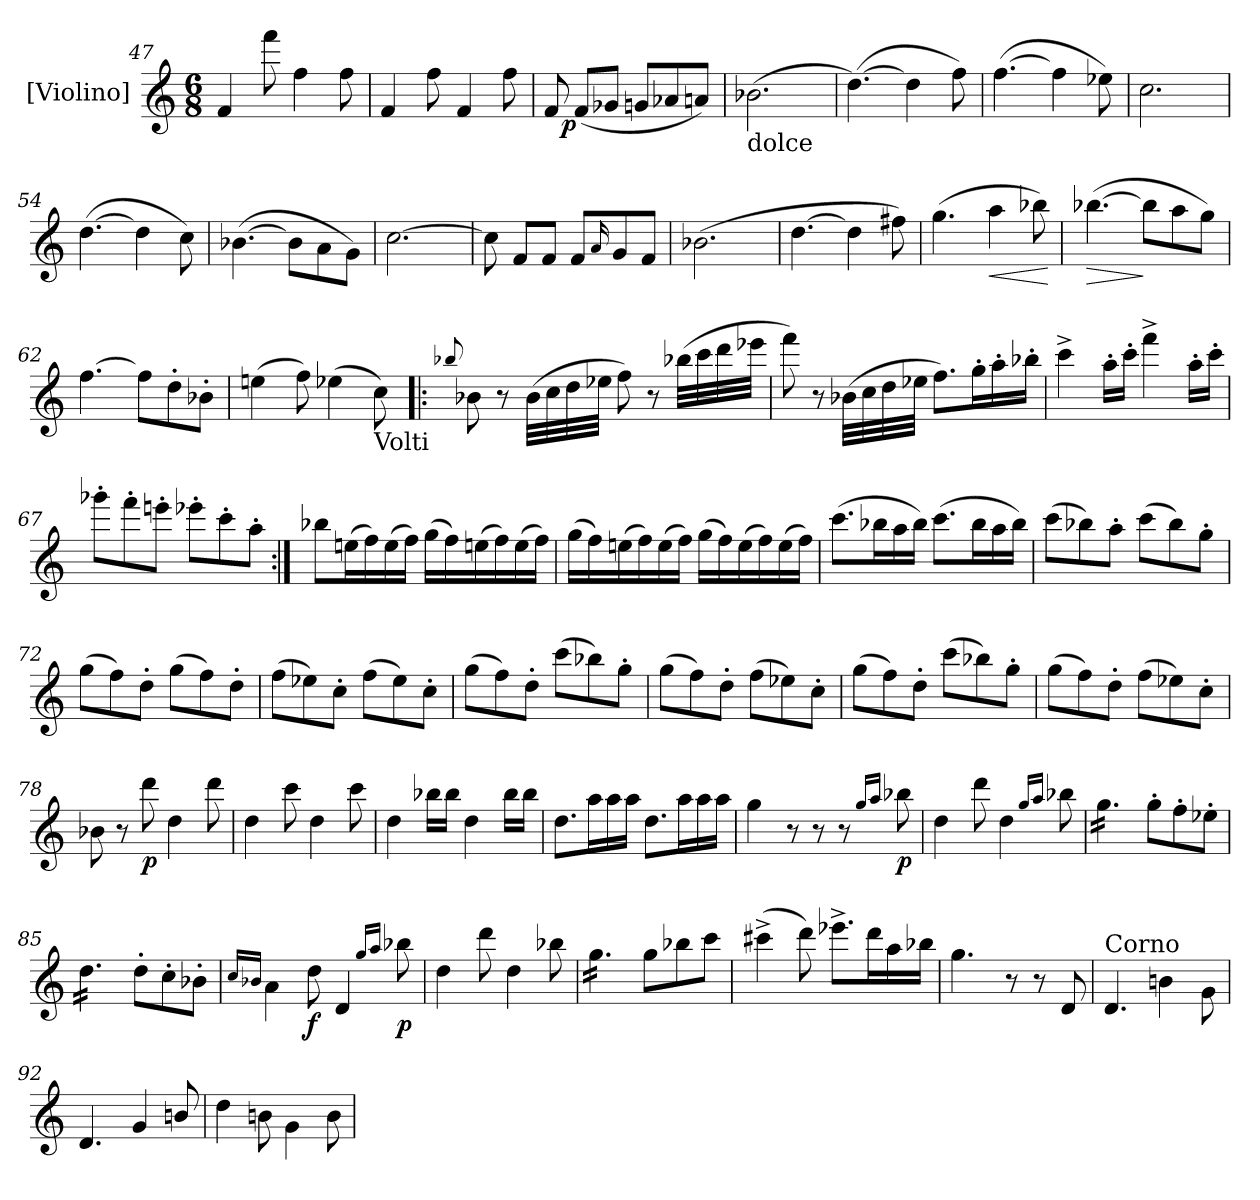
**kern	**dynam
*part1	*part1
*staff1	*staff1
*I"[Violino]	*
*I'Vln	*
*clefG2	*
*M6/8	*
=47	=47
4f/	.
8fff\	.
4ff\	.
8ff\	.
=48	=48
4f/	.
8ff\	.
4f/	.
8ff\	.
=49	=49
8f/	.
!	!LO:DY:rj
(8f/L	p
8g-X/J	.
8gn/L	.
8a-X/	.
8an/J)	.
=50	=50
!LO:TX:b:t=dolce	!
(2.b-\	.
=51	=51
([4.dd\)	.
4dd\]	.
8ff\)	.
=52	=52
([4.ff\	.
4ff\]	.
8ee-\)	.
=53	=53
2.cc\	.
=54	=54
([4.dd\	.
4dd\]	.
8cc\)	.
=55	=55
([4.b-\	.
8b-\L]	.
8a\	.
8g\J)	.
=56	=56
[2.cc\	.
=57	=57
8cc\]	.
8f/L	.
8f/J	.
8f/L	.
16qqa/	.
8g/	.
8f/J	.
=58	=58
(2.b-\	.
=59	=59
[4.dd\	.
4dd\]	.
8ff#X\)	.
=60	=60
(4.gg\	.
!	!LO:HP:b
4aa\	<
8bb-\)	.
.	[
=61	=61
!	!LO:HP:b
([4.bb-\	>
8bb-\L]	]
8aa\	.
8gg\J)	.
=62	=62
[4.ff\	.
8ff\L]	.
8dd'\	.
8b-'\J	.
=63	=63
(4een\	.
8ff\)	.
(4ee-X\	.
!LO:TX:b:t=Volti	!
8cc\)	.
=64!|:	=64!|:
8qqbb-/	.
8b-\	.
8r	.
(32b-\LLL	.
32cc\	.
32dd\	.
32ee-\JJJ	.
8ff\)	.
8r	.
(32bb-\LLL	.
32ccc\	.
32ddd\	.
32eee-\JJJ	.
=65	=65
8fff\)	.
8r	.
(32b-\LLL	.
32cc\	.
32dd\	.
32ee-\JJJ	.
8.ff\L)	.
16gg'\L	.
16aa'\	.
16bb-'\JJ	.
=66	=66
4ccc^<\	.
16aa'\LL	.
16ccc'\JJ	.
4fff^<\	.
16aa'\LL	.
16ccc'\JJ	.
=67	=67
8ggg-X'\L	.
8fff'\	.
8eeen'\J	.
8eee-X'\L	.
8ccc'\	.
8aa'\J	.
=68:|!	=68:|!
8bb-\L	.
(16een\L	.
16ff\)	.
(16ee\	.
16ff\JJ)	.
(16gg\LL	.
16ff\)	.
(16een\	.
16ff\)	.
(16ee\	.
16ff\JJ)	.
=69	=69
(16gg\LL	.
16ff\)	.
(16een\	.
16ff\)	.
(16ee\	.
16ff\JJ)	.
(16gg\LL	.
16ff\)	.
(16ee\	.
16ff\)	.
(16ee\	.
16ff\JJ)	.
=70	=70
(8.ccc\L	.
16bb-\L	.
16aa\	.
16bb-\JJ)	.
(8.ccc\L	.
16bb-\L	.
16aa\	.
16bb-\JJ)	.
=71	=71
(8ccc\L	.
8bb-\)	.
8aa'\J	.
(8ccc\L	.
8bb-\)	.
8gg'\J	.
=72	=72
(8gg\L	.
8ff\)	.
8dd'\J	.
(8gg\L	.
8ff\)	.
8dd'\J	.
=73	=73
(8ff\L	.
8ee-\)	.
8cc'\J	.
(8ff\L	.
8ee-\)	.
8cc'\J	.
=74	=74
(8gg\L	.
8ff\)	.
8dd'\J	.
(8ccc\L	.
8bb-\)	.
8gg'\J	.
=75	=75
(8gg\L	.
8ff\)	.
8dd'\J	.
(8ff\L	.
8ee-\)	.
8cc'\J	.
=76	=76
(8gg\L	.
8ff\)	.
8dd'\J	.
(8ccc\L	.
8bb-\)	.
8gg'\J	.
=77	=77
(8gg\L	.
8ff\)	.
8dd'\J	.
(8ff\L	.
8ee-\)	.
8cc'\J	.
=78	=78
8b-\	.
8r	.
8ddd\	p
4dd\	.
8ddd\	.
=79	=79
4dd\	.
8ccc\	.
4dd\	.
8ccc\	.
=80	=80
4dd\	.
16bb-\LL	.
16bb-\JJ	.
4dd\	.
16bb-\LL	.
16bb-\JJ	.
=81	=81
8.dd\L	.
16aa\L	.
16aa\	.
16aa\JJ	.
8.dd\L	.
16aa\L	.
16aa\	.
16aa\JJ	.
=82	=82
4gg\	.
8r	.
8r	.
8r	.
16qqgg/LL	.
16qqaa/JJ	.
8bb-\	p
=83	=83
4dd\	.
8ddd\	.
4dd\	.
16qqgg/LL	.
16qqaa/JJ	.
8bb-\	.
=84	=84
*tremolo	*
16gg\LL	.
16gg\	.
16gg\	.
16gg\	.
16gg\	.
16gg\JJ	.
*Xtremolo	*
8gg'\L	.
8ff'\	.
8ee-'\J	.
=85	=85
*tremolo	*
16dd\LL	.
16dd\	.
16dd\	.
16dd\	.
16dd\	.
16dd\JJ	.
*Xtremolo	*
8dd'\L	.
8cc'\	.
8b-'\J	.
=86	=86
16qqcc/LL	.
16qqb-/JJ	.
4a\	.
8dd\	f
4d/	.
16qqgg/LL	.
16qqaa/JJ	.
8bb-X\	p
=87	=87
4dd\	.
8ddd\	.
4dd\	.
8bb-\	.
=88	=88
*tremolo	*
16gg\LL	.
16gg\	.
16gg\	.
16gg\	.
16gg\	.
16gg\JJ	.
*Xtremolo	*
8gg\L	.
8bb-\	.
8ccc\J	.
=89	=89
(4ccc#X^<\	.
8ddd\)	.
8.eee-^<\L	.
16ddd\L	.
16aa\	.
16bb-\JJ	.
=90	=90
4.gg\	.
8r	.
8r	.
8d/	.
=91	=91
!LO:TX:a:t=Corno	!
4.d/	.
4bn\	.
8g\	.
=92	=92
4.d/	.
4g/	.
8bn/	.
=93	=93
4dd\	.
8bn\	.
4g\	.
8b\	.
=	=
*-	*-
